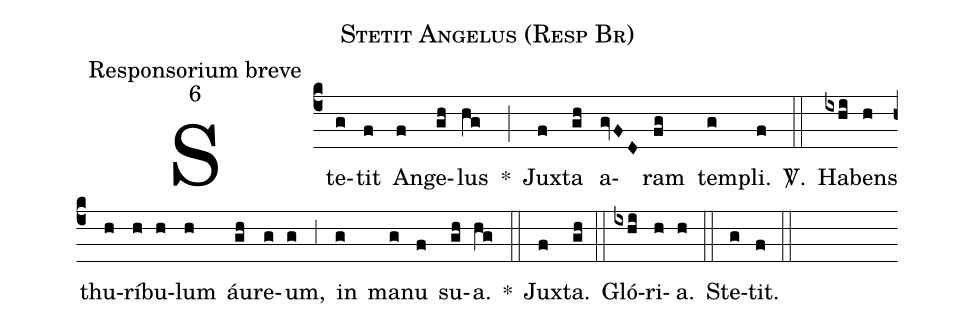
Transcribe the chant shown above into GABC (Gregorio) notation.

name:Stetit Angelus (Resp Br);
office-part:Responsorium breve;
mode:6;
%%
(c4) Ste(g)tit(f) An(f)ge(gh)lus(hg) *(;) Jux(f)ta(gh) a(gvFD)ram(fg) tem(g)pli.(f) <sp>V/</sp>.(::) Ha(ixhi)bens(h) thu(h)rí(h)bu(h)lum(h) áu(gh)re(g)um,(g) (;3) in(g) ma(g)nu(f) su(gh)a.(hg) *(::) Jux(f)ta.(gh) (::) Gló(ixhi)ri(h)a.(h) (::) Ste(g)tit.(f) (::)
